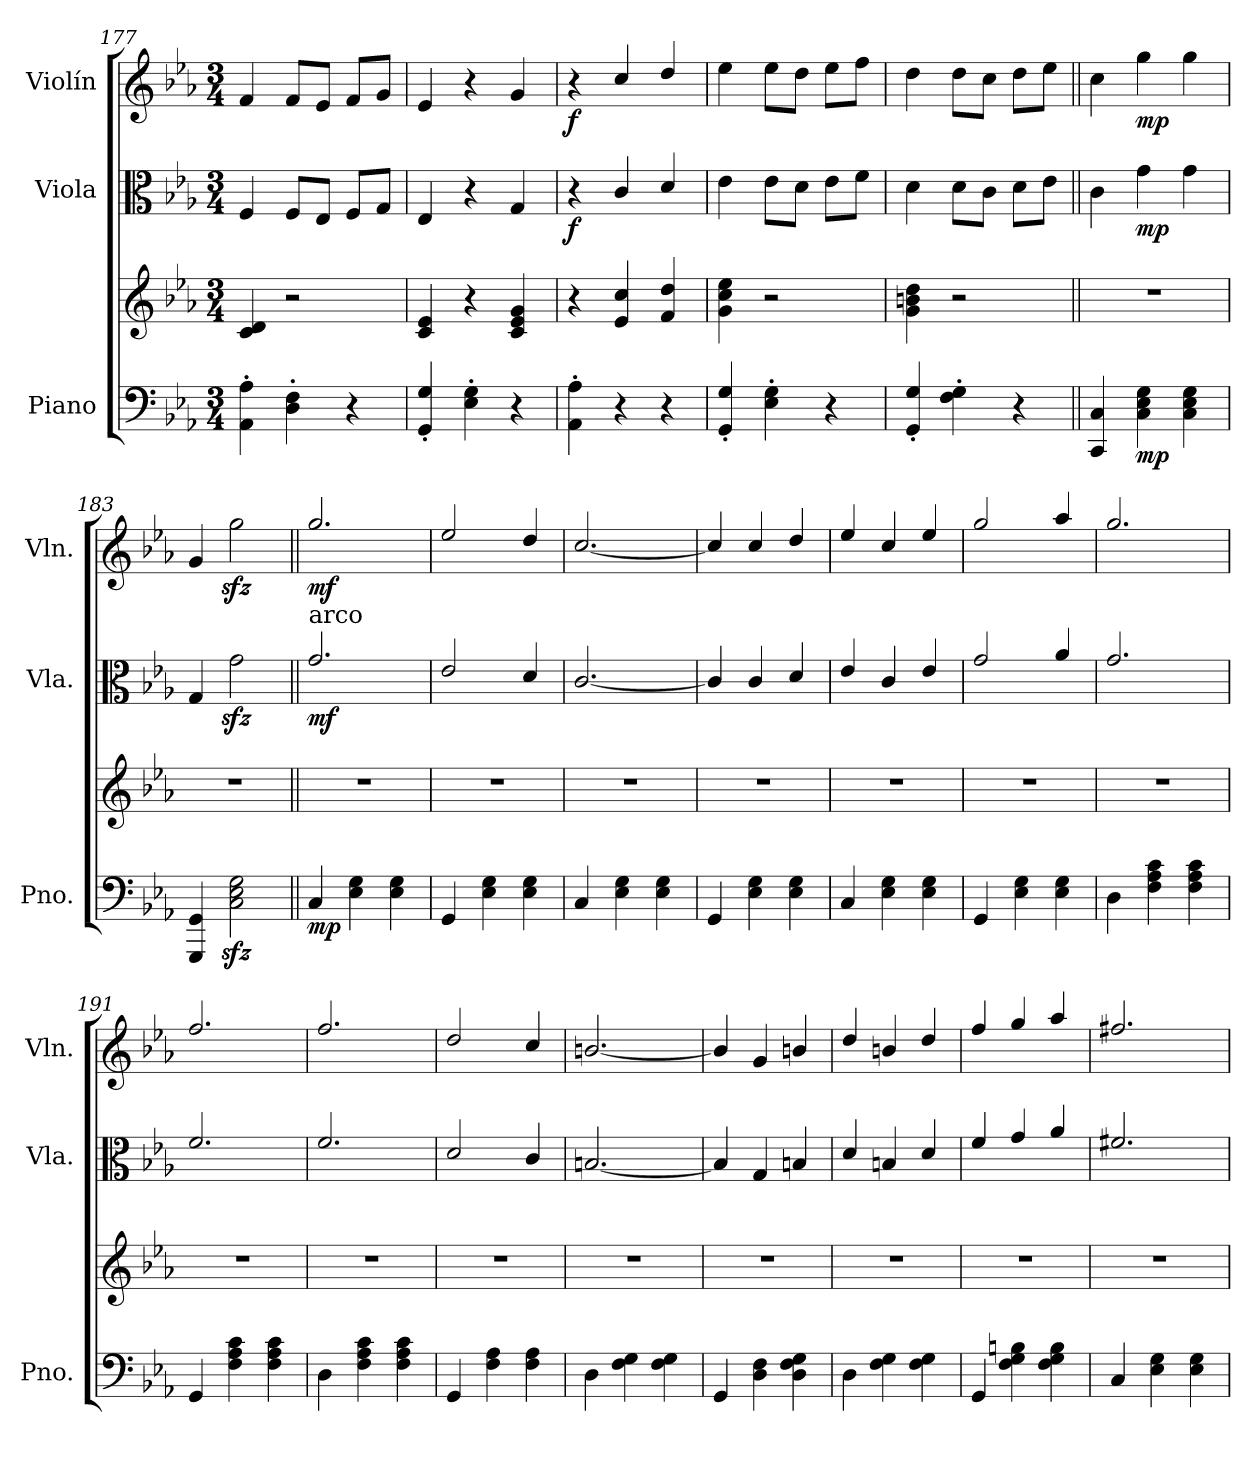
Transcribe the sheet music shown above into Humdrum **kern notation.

**kern	**kern	**dynam	**kern	**dynam	**kern	**dynam
*part3	*part3	*part3	*part2	*part2	*part1	*part1
*staff4	*staff3	*staff3/4	*staff2	*staff2	*staff1	*staff1
*I"Piano	*	*	*I"Viola	*	*I"Violín	*
*I'Pno.	*	*	*I'Vla.	*	*I'Vln.	*
*clefF4	*clefG2	*	*clefC3	*	*clefG2	*
*k[b-e-a-]	*k[b-e-a-]	*	*k[b-e-a-]	*	*k[b-e-a-]	*
*M3/4	*M3/4	*	*M3/4	*	*M3/4	*
=177	=177	=177	=177	=177	=177	=177
4AA-\' 4A-\'	4c/ 4d/	.	4F/	.	4f/	.
4D\' 4F\'	2r	.	8F/L	.	8f/L	.
.	.	.	8E-/J	.	8e-/J	.
4r	.	.	8F/L	.	8f/L	.
.	.	.	8G/J	.	8g/J	.
=178	=178	=178	=178	=178	=178	=178
4GG/' 4G/'	4c/ 4e-/	.	4E-/	.	4e-/	.
4E-\' 4G\'	4r	.	4r	.	4r	.
4r	4c/ 4e-/ 4g/	.	4G/	.	4g/	.
!!LO:LB:g=z
=179	=179	=179	=179	=179	=179	=179
!	!	!LO:DY:b=2	!	!	!	!
!	!	!LO:DY:n=1:b	!	!LO:DY:b	!	!LO:DY:b
4AA-\' 4A-\'	4r	mf mf	4r	f	4r	f
4r	4e-/ 4cc/	.	4c/	.	4cc/	.
4r	4f/ 4dd/	.	4d/	.	4dd/	.
=180	=180	=180	=180	=180	=180	=180
4GG/' 4G/'	4g\ 4cc\ 4ee-\	.	4e-\	.	4ee-\	.
4E-\' 4G\'	2r	.	8e-\L	.	8ee-\L	.
.	.	.	8d\J	.	8dd\J	.
4r	.	.	8e-\L	.	8ee-\L	.
.	.	.	8f\J	.	8ff\J	.
=181	=181	=181	=181	=181	=181	=181
4GG/' 4G/'	4g\ 4bn\ 4dd\	.	4d\	.	4dd\	.
4F\' 4G\'	2r	.	8d\L	.	8dd\L	.
.	.	.	8c\J	.	8cc\J	.
4r	.	.	8d\L	.	8dd\L	.
.	.	.	8e-\J	.	8ee-\J	.
=182||	=182||	=182||	=182||	=182||	=182||	=182||
4CC/ 4C/	2.r	.	4c\	.	4cc\	.
!	!	!LO:DY:b=2	!	!LO:DY:b	!	!LO:DY:b
4C\ 4E-\ 4G\	.	mp	4g\	mp	4gg\	mp
4C\ 4E-\ 4G\	.	.	4g\	.	4gg\	.
=183	=183	=183	=183	=183	=183	=183
4GGG/ 4GG/	2.r	.	4G/	.	4g/	.
2C\zz< 2E-\zz< 2G\zz<	.	.	2gzz<\	.	2ggzz<\	.
=184||	=184||	=184||	=184||	=184||	=184||	=184||
!	!	!	!LO:TX:a:t=arco	!	!	!
!	!	!LO:DY:b=2	!	!LO:DY:b	!	!LO:DY:b
4C/	2.r	mp	2.g/	mf	2.gg/	mf
4E-\ 4G\	.	.	.	.	.	.
4E-\ 4G\	.	.	.	.	.	.
=185	=185	=185	=185	=185	=185	=185
4GG/	2.r	.	2e-/	.	2ee-/	.
4E-\ 4G\	.	.	.	.	.	.
4E-\ 4G\	.	.	4d/	.	4dd/	.
=186	=186	=186	=186	=186	=186	=186
4C/	2.r	.	[2.c/	.	[2.cc/	.
4E-\ 4G\	.	.	.	.	.	.
4E-\ 4G\	.	.	.	.	.	.
=187	=187	=187	=187	=187	=187	=187
4GG/	2.r	.	4c/]	.	4cc/]	.
4E-\ 4G\	.	.	4c/	.	4cc/	.
4E-\ 4G\	.	.	4d/	.	4dd/	.
=188	=188	=188	=188	=188	=188	=188
4C/	2.r	.	4e-/	.	4ee-/	.
4E-\ 4G\	.	.	4c/	.	4cc/	.
4E-\ 4G\	.	.	4e-/	.	4ee-/	.
!!LO:PB:g=z
=189	=189	=189	=189	=189	=189	=189
4GG/	2.r	.	2g/	.	2gg/	.
4E-\ 4G\	.	.	.	.	.	.
4E-\ 4G\	.	.	4a-/	.	4aa-/	.
=190	=190	=190	=190	=190	=190	=190
4D\	2.r	.	2.g/	.	2.gg/	.
4F\ 4A-\ 4c\	.	.	.	.	.	.
4F\ 4A-\ 4c\	.	.	.	.	.	.
=191	=191	=191	=191	=191	=191	=191
4GG/	2.r	.	2.f/	.	2.ff/	.
4F\ 4A-\ 4c\	.	.	.	.	.	.
4F\ 4A-\ 4c\	.	.	.	.	.	.
=192	=192	=192	=192	=192	=192	=192
4D\	2.r	.	2.f/	.	2.ff/	.
4F\ 4A-\ 4c\	.	.	.	.	.	.
4F\ 4A-\ 4c\	.	.	.	.	.	.
=193	=193	=193	=193	=193	=193	=193
4GG/	2.r	.	2d/	.	2dd/	.
4F\ 4A-\	.	.	.	.	.	.
4F\ 4A-\	.	.	4c/	.	4cc/	.
=194	=194	=194	=194	=194	=194	=194
4D\	2.r	.	[2.Bn/	.	[2.bn/	.
4F\ 4G\	.	.	.	.	.	.
4F\ 4G\	.	.	.	.	.	.
=195	=195	=195	=195	=195	=195	=195
4GG/	2.r	.	4B/]	.	4b/]	.
4D\ 4F\	.	.	4G/	.	4g/	.
4D\ 4F\ 4G\	.	.	4Bn/	.	4bn/	.
=196	=196	=196	=196	=196	=196	=196
4D\	2.r	.	4d/	.	4dd/	.
4F\ 4G\	.	.	4Bn/	.	4bn/	.
4F\ 4G\	.	.	4d/	.	4dd/	.
=197	=197	=197	=197	=197	=197	=197
4GG/	2.r	.	4f/	.	4ff/	.
4F\ 4G\ 4Bn\	.	.	4g/	.	4gg/	.
4F\ 4G\ 4B\	.	.	4a-/	.	4aa-/	.
=198	=198	=198	=198	=198	=198	=198
4C/	2.r	.	2.f#X/	.	2.ff#X/	.
4E-\ 4G\	.	.	.	.	.	.
4E-\ 4G\	.	.	.	.	.	.
=	=	=	=	=	=	=
*-	*-	*-	*-	*-	*-	*-
